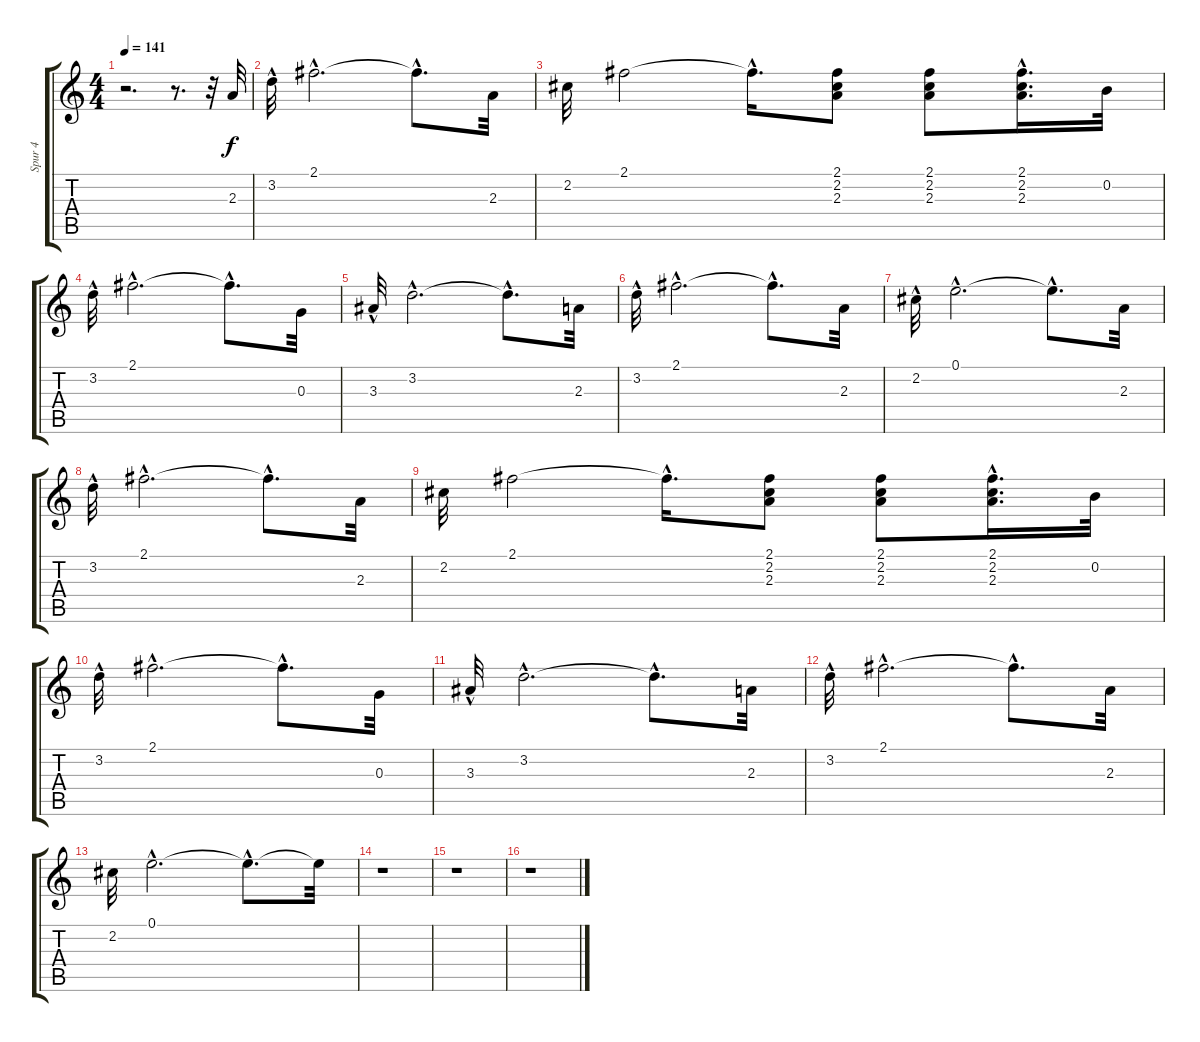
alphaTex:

\track ("Spur 4" "Spur 4") {instrument electricguitarclean}
\staff {score tabs}
\tuning (E4 B3 G3 D3 A2 E2) {hide}
\ts (4 4)
\tempo 141
\clef g2
\ks c
r.2{d dy f} r.8{d} r.32 2.3.32 |
3.2{hac}.32 2.1{hac}.2{d} 2.1{hac t}.8{d} 2.3.32 |
2.2.32 2.1.2 2.1{hac t}.16{d} (2.1 2.2 2.3).8 (2.1 2.2 2.3).8 (2.1{hac} 2.2{hac} 2.3{hac}).16{d} 0.2.32 |
3.2{hac}.32 2.1{hac}.2{d} 2.1{hac t}.8{d} 0.3.32 |
3.3{hac}.32 3.2{hac}.2{d} 3.2{hac t}.8{d} 2.3.32 |
3.2{hac}.32 2.1{hac}.2{d} 2.1{hac t}.8{d} 2.3.32 |
2.2{hac}.32 0.1{hac}.2{d} 0.1{hac t}.8{d} 2.3.32 |
3.2{hac}.32 2.1{hac}.2{d} 2.1{hac t}.8{d} 2.3.32 |
2.2.32 2.1.2 2.1{hac t}.16{d} (2.1 2.2 2.3).8 (2.1 2.2 2.3).8 (2.1{hac} 2.2{hac} 2.3{hac}).16{d} 0.2.32 |
3.2{hac}.32 2.1{hac}.2{d} 2.1{hac t}.8{d} 0.3.32 |
3.3{hac}.32 3.2{hac}.2{d} 3.2{hac t}.8{d} 2.3.32 |
3.2{hac}.32 2.1{hac}.2{d} 2.1{hac t}.8{d} 2.3.32 |
2.2.32 0.1{hac}.2{d} 0.1{hac t}.8{d} 0.1{t}.32 |
r.1 |
r.1 |
r.1
